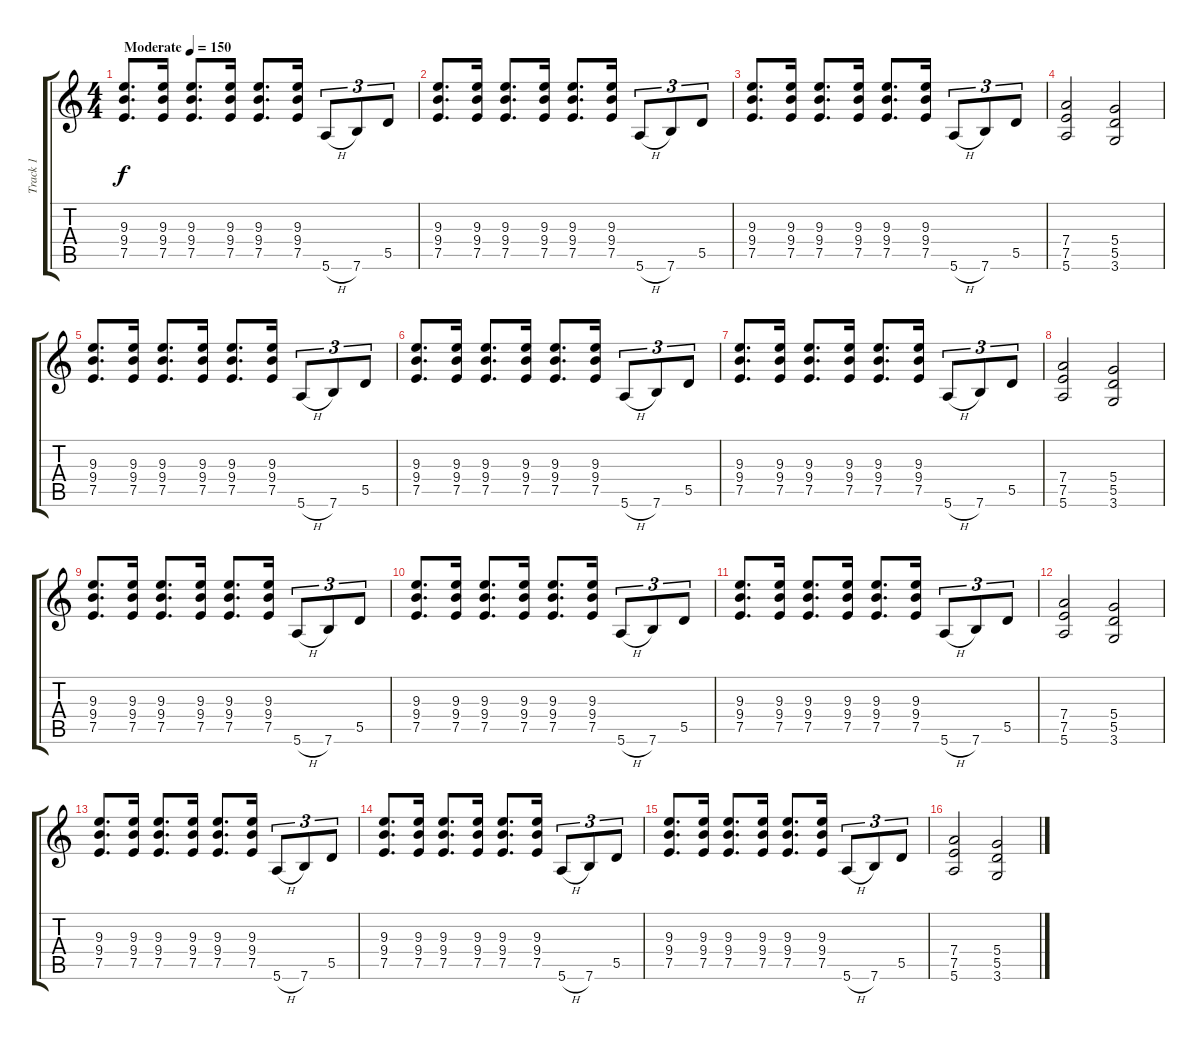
\track ("Track 1" "Track 1") {instrument overdrivenguitar}
\staff {score tabs}
\tuning (E4 B3 G3 D3 A2 E2) {hide}
\ts (4 4)
\tempo (150 "Moderate")
\clef g2
\ks c
(9.3 9.4 7.5).8{d dy f instrument overdrivenguitar} (9.3 9.4 7.5).16 (9.3 9.4 7.5).8{d} (9.3 9.4 7.5).16 (9.3 9.4 7.5).8{d} (9.3 9.4 7.5).16 5.6{h}.8{tu (3 2)} 7.6.8{tu (3 2)} 5.5.8{tu (3 2)} |
(9.3 9.4 7.5).8{d} (9.3 9.4 7.5).16 (9.3 9.4 7.5).8{d} (9.3 9.4 7.5).16 (9.3 9.4 7.5).8{d} (9.3 9.4 7.5).16 5.6{h}.8{tu (3 2)} 7.6.8{tu (3 2)} 5.5.8{tu (3 2)} |
(9.3 9.4 7.5).8{d} (9.3 9.4 7.5).16 (9.3 9.4 7.5).8{d} (9.3 9.4 7.5).16 (9.3 9.4 7.5).8{d} (9.3 9.4 7.5).16 5.6{h}.8{tu (3 2)} 7.6.8{tu (3 2)} 5.5.8{tu (3 2)} |
(7.4 7.5 5.6).2 (5.4 5.5 3.6).2 |
(9.3 9.4 7.5).8{d} (9.3 9.4 7.5).16 (9.3 9.4 7.5).8{d} (9.3 9.4 7.5).16 (9.3 9.4 7.5).8{d} (9.3 9.4 7.5).16 5.6{h}.8{tu (3 2)} 7.6.8{tu (3 2)} 5.5.8{tu (3 2)} |
(9.3 9.4 7.5).8{d} (9.3 9.4 7.5).16 (9.3 9.4 7.5).8{d} (9.3 9.4 7.5).16 (9.3 9.4 7.5).8{d} (9.3 9.4 7.5).16 5.6{h}.8{tu (3 2)} 7.6.8{tu (3 2)} 5.5.8{tu (3 2)} |
(9.3 9.4 7.5).8{d} (9.3 9.4 7.5).16 (9.3 9.4 7.5).8{d} (9.3 9.4 7.5).16 (9.3 9.4 7.5).8{d} (9.3 9.4 7.5).16 5.6{h}.8{tu (3 2)} 7.6.8{tu (3 2)} 5.5.8{tu (3 2)} |
(7.4 7.5 5.6).2 (5.4 5.5 3.6).2 |
(9.3 9.4 7.5).8{d} (9.3 9.4 7.5).16 (9.3 9.4 7.5).8{d} (9.3 9.4 7.5).16 (9.3 9.4 7.5).8{d} (9.3 9.4 7.5).16 5.6{h}.8{tu (3 2)} 7.6.8{tu (3 2)} 5.5.8{tu (3 2)} |
(9.3 9.4 7.5).8{d} (9.3 9.4 7.5).16 (9.3 9.4 7.5).8{d} (9.3 9.4 7.5).16 (9.3 9.4 7.5).8{d} (9.3 9.4 7.5).16 5.6{h}.8{tu (3 2)} 7.6.8{tu (3 2)} 5.5.8{tu (3 2)} |
(9.3 9.4 7.5).8{d} (9.3 9.4 7.5).16 (9.3 9.4 7.5).8{d} (9.3 9.4 7.5).16 (9.3 9.4 7.5).8{d} (9.3 9.4 7.5).16 5.6{h}.8{tu (3 2)} 7.6.8{tu (3 2)} 5.5.8{tu (3 2)} |
(7.4 7.5 5.6).2 (5.4 5.5 3.6).2 |
(9.3 9.4 7.5).8{d} (9.3 9.4 7.5).16 (9.3 9.4 7.5).8{d} (9.3 9.4 7.5).16 (9.3 9.4 7.5).8{d} (9.3 9.4 7.5).16 5.6{h}.8{tu (3 2)} 7.6.8{tu (3 2)} 5.5.8{tu (3 2)} |
(9.3 9.4 7.5).8{d} (9.3 9.4 7.5).16 (9.3 9.4 7.5).8{d} (9.3 9.4 7.5).16 (9.3 9.4 7.5).8{d} (9.3 9.4 7.5).16 5.6{h}.8{tu (3 2)} 7.6.8{tu (3 2)} 5.5.8{tu (3 2)} |
(9.3 9.4 7.5).8{d} (9.3 9.4 7.5).16 (9.3 9.4 7.5).8{d} (9.3 9.4 7.5).16 (9.3 9.4 7.5).8{d} (9.3 9.4 7.5).16 5.6{h}.8{tu (3 2)} 7.6.8{tu (3 2)} 5.5.8{tu (3 2)} |
(7.4 7.5 5.6).2 (5.4 5.5 3.6).2
